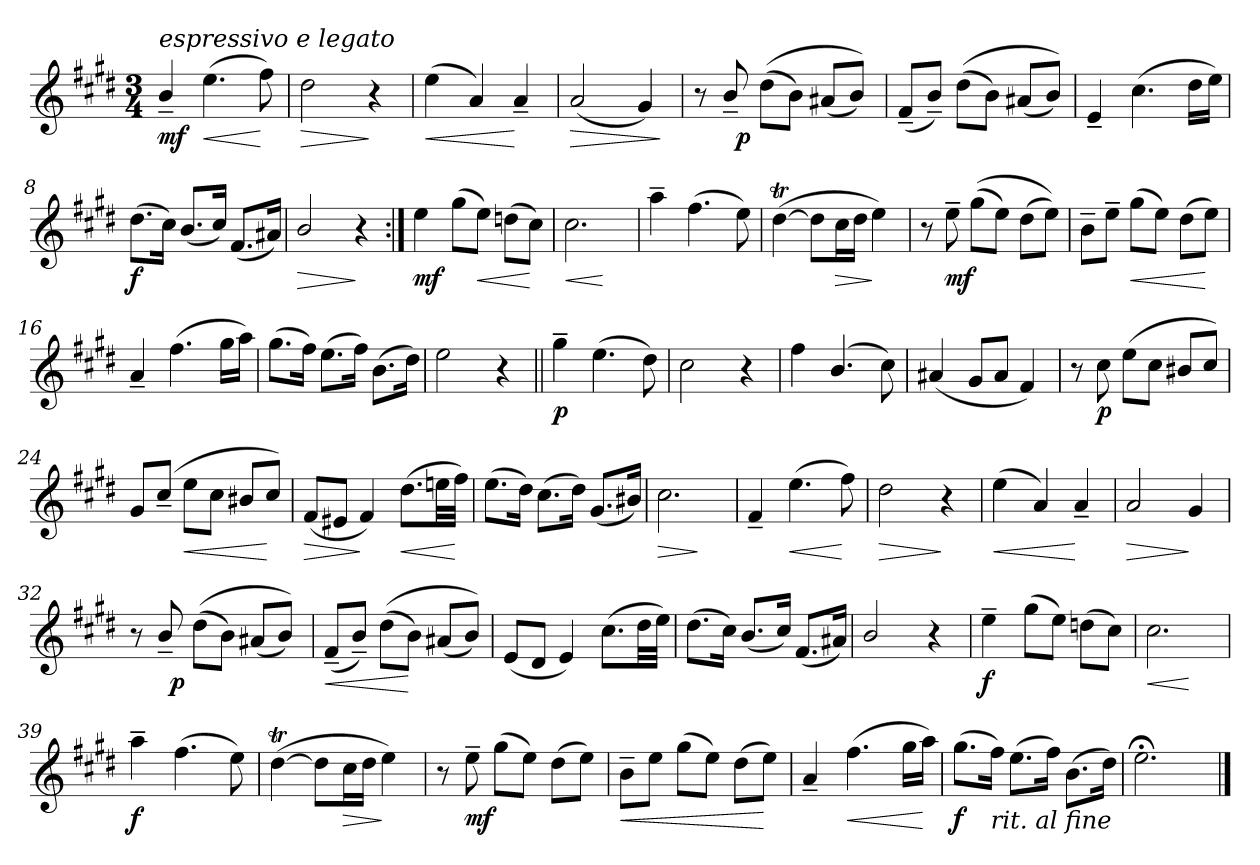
**kern	**dynam
*part1	*part1
*staff1	*staff1
*I'Cl	*
*clefG2	*
*ITrd1c2	*
*k[f#c#]	*
*D:	*
*M3/4	*
*MM68	*
=1	=1
!LO:TX:a:i:t=espressivo e legato	!
!	!LO:DY:b
4a~<~</	mf
!	!LO:HP:b
(>4.dd\	<
8ee\)	[
=2	=2
!	!LO:HP:b
2cc#\	>
4r	]
=3	=3
!	!LO:HP:b
(>4dd\	<
4g/)	.
4g~</	[
=4	=4
!	!LO:HP:b
(<2g/	>
4f#/)	.
.	]
=5	=5
*^	*
8r	8ryy	.
8a~</	32ryy	.
!	!	!LO:DY:b
.	2ryy	p
(>(>8cc#\L	.	.
8a\J)	.	.
(<8g#X/L	.	.
8a/J))	.	.
.	16.ryy	.
*v	*v	*
=6	=6
(<8e~</L	.
8a~</J)	.
(>(>8cc#\L	.
8a\J)	.
(<8g#X/L	.
8a/J))	.
!!LO:LB:g=z
=7	=7
4d~</	.
(>4.b\	.
16cc#\LL	.
16dd\JJ)	.
=8	=8
!	!LO:DY:b
(>8.cc#\L	f
16b\Jk)	.
(<8.a/L	.
16b/Jk)	.
(<8.e/L	.
16g#X/Jk)	.
=9	=9
!	!LO:HP:b
2a/	>
4r	]
=10:|!	=10:|!
!	!LO:DY:b
4dd\	mf
(>8ff#\L	.
!	!LO:HP:b
8dd\J)	<
(>8ccn\L	.
8b\J)	[
=11	=11
!	!LO:HP:b
2.b\	<
.	[
=12	=12
4gg~>\	.
(>4.ee\	.
8dd\)	.
=13	=13
(>[>4cc#t\	.
8cc#\L]	.
!	!LO:HP:b
16b\L	>
16cc#\JJ	.
4dd\)	]
!!LO:LB:g=z
=14	=14
8r	.
!	!LO:DY:b
8dd~>\	mf
(>(>8ff#\L	.
8dd\J)	.
(>8cc#\L	.
8dd\J))	.
=15	=15
8a~>\L	.
8dd~>\J	.
!	!LO:HP:b
(>8ff#\L	<
8dd\J)	.
(>8cc#\L	.
8dd\J)	[
=16	=16
4g~</	.
(>4.ee\	.
16ff#\LL	.
16gg\JJ)	.
=17	=17
(>8.ff#\L	.
16ee\Jk)	.
(>8.dd\L	.
16ee\Jk)	.
(>8.a\L	.
16cc#\Jk)	.
=18	=18
2dd\	.
4r	.
=19||	=19||
!	!LO:DY:b
4ff#~>\	p
(>4.dd\	.
8cc#\)	.
=20	=20
2b\	.
4r	.
!!LO:LB:g=z
=21	=21
4ee\	.
(>4.a/	.
8b\)	.
=22	=22
(<4g#X/	.
8f#/L	.
8g#/J	.
4e/)	.
=23	=23
8r	.
!	!LO:DY:b
8b\	p
(>8dd\L	.
8b\J	.
8a#X/L	.
8b/J)	.
=24	=24
8f#/L	.
(>8b~</J	.
!	!LO:HP:b
8dd\L	<
8b\J	.
8a#X/L	.
8b/J)	[
=25	=25
!	!LO:HP:b
(<8e/L	>
8d#X/J	.
4e/)	]
!	!LO:HP:b
(>8.cc#\L	<
32ddn\LL	.
32ee\JJJ)	[
=26	=26
(>8.dd\L	.
16cc#\Jk)	.
(>8.b\L	.
16cc#\Jk)	.
(<8.f#/L	.
16a#X/Jk)	.
!!LO:LB:g=z
=27	=27
!	!LO:HP:b
2.b\	>
.	]
=28	=28
4e~</	.
!	!LO:HP:b
(>4.dd\	<
8ee\)	[
=29	=29
!	!LO:HP:b
2cc#\	>
4r	]
=30	=30
!	!LO:HP:b
(>4dd\	<
4g/)	.
4g~</	[
=31	=31
!	!LO:HP:b
2g/	>
4f#/	]
=32	=32
*^	*
8r	8ryy	.
8a~</	32ryy	.
!	!	!LO:DY:b
.	2ryy	p
(>(>8cc#\L	.	.
8a\J)	.	.
(<8g#X/L	.	.
8a/J))	.	.
.	16.ryy	.
=33	=33	=33
!	!	!LO:HP:b
*v	*v	*
(<8e~</L	<
8a~</J)	.
(>(>8cc#\L	.
8a\J)	[
(<8g#X/L	.
8a/J))	.
!!LO:LB:g=z
=34	=34
(<8d/L	.
8c#/J	.
4d/)	.
(>8.b\L	.
32cc#\LL	.
32dd\JJJ)	.
=35	=35
(>8.cc#\L	.
16b\Jk)	.
(<8.a/L	.
16b/Jk)	.
(<8.e/L	.
16g#X/Jk)	.
=36	=36
2a/	.
4r	.
=37	=37
!	!LO:DY:b
4dd~>\	f
(>8ff#\L	.
8dd\J)	.
(>8ccn\L	.
8b\J)	.
=38	=38
!	!LO:HP:b
2.b\	<
.	[
=39	=39
!	!LO:DY:b
4gg~>\	f
(>4.ee\	.
8dd\)	.
=40	=40
(>[>4cc#t\	.
8cc#\L]	.
!	!LO:HP:b
16b\L	>
16cc#\JJ	.
4dd\)	]
!!LO:LB:g=z
=41	=41
8r	.
!	!LO:DY:b
8dd~>\	mf
(>8ff#\L	.
8dd\J)	.
(>8cc#\L	.
8dd\J)	.
=42	=42
!	!LO:HP:b
8a~>\L	<
8dd\J	.
(>8ff#\L	.
8dd\J)	.
(>8cc#\L	.
8dd\J)	[
=43	=43
4g~</	.
!	!LO:HP:b
(>4.ee\	<
16ff#\LL	.
16gg\JJ)	[
=44	=44
!	!LO:DY:b
(>8.ff#\L	f
!LO:TX:b:i:t=rit. al fine	!
16ee\Jk)	.
(>8.dd\L	.
16ee\Jk)	.
(>8.a\L	.
16cc#\Jk)	.
=45	=45
2.dd;<\	.
==	==
*-	*-
